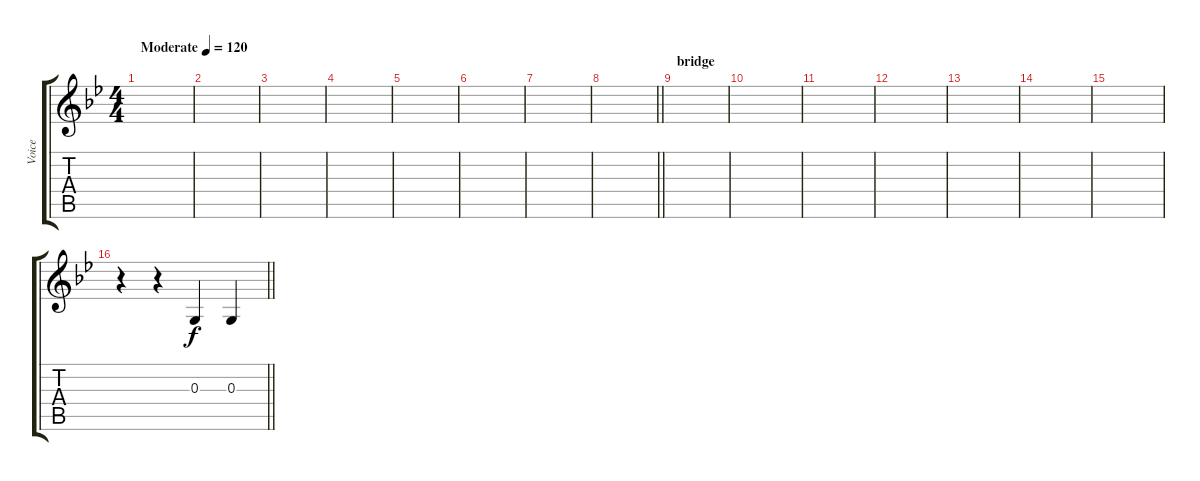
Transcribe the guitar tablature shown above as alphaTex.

\track ("Voice " "Voice ") {instrument baritonesax}
\staff {score tabs}
\tuning (E4 B3 G3 D3 A2 E2) {hide}
\ts (4 4)
\tempo (120 "Moderate")
\tempo 160
\tempo (120 "Moderate")
\clef g2
\ks gminor
|
|
|
|
|
|
|
\barLineRight lightlight
|
\section ("" "bridge")
|
|
|
|
|
|
|
\barLineRight lightlight
r.4 r.4 0.3.4 0.3.4
